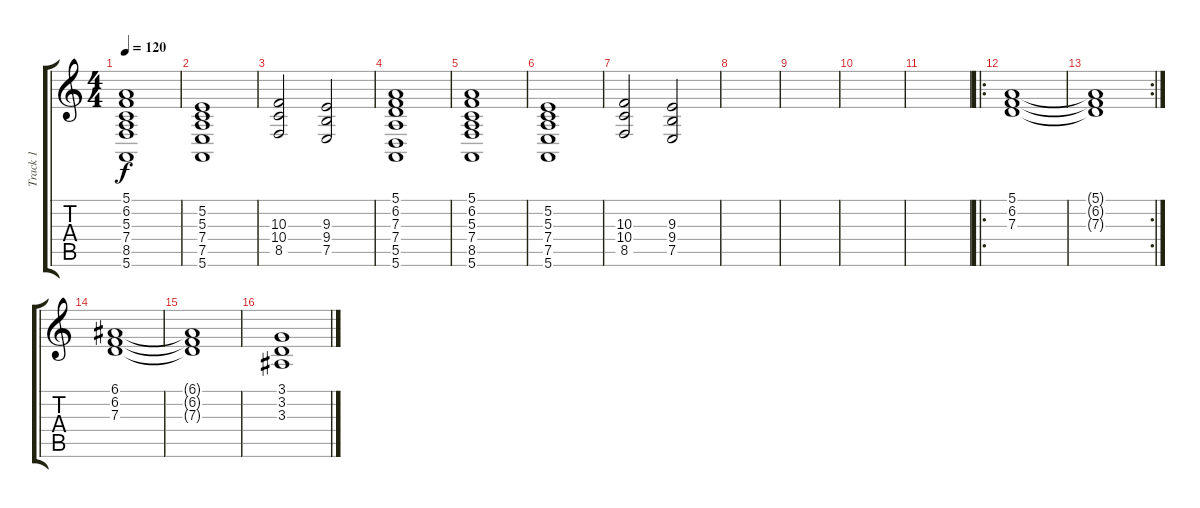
\track ("Track 1" "Track 1") {instrument stringensemble1}
\staff {score tabs}
\tuning (E4 B3 G3 D3 A2 E2) {hide}
\ts (4 4)
\tempo 120
\clef g2
\ks c
(5.1 6.2 5.3 7.4 8.5 5.6).1{dy f} |
(5.2 5.3 7.4 7.5 5.6).1 |
(10.3 10.4 8.5).2 (9.3 9.4 7.5).2 |
(5.1 6.2 7.3 7.4 5.5 5.6).1 |
(5.1 6.2 5.3 7.4 8.5 5.6).1 |
(5.2 5.3 7.4 7.5 5.6).1 |
(10.3 10.4 8.5).2 (9.3 9.4 7.5).2 |
|
|
|
|
\ro
(5.1 6.2 7.3).1 |
\rc 2
(5.1{t} 6.2{t} 7.3{t}).1 |
(6.1 6.2 7.3).1 |
(6.1{t} 6.2{t} 7.3{t}).1 |
(3.1 3.2 3.3).1
